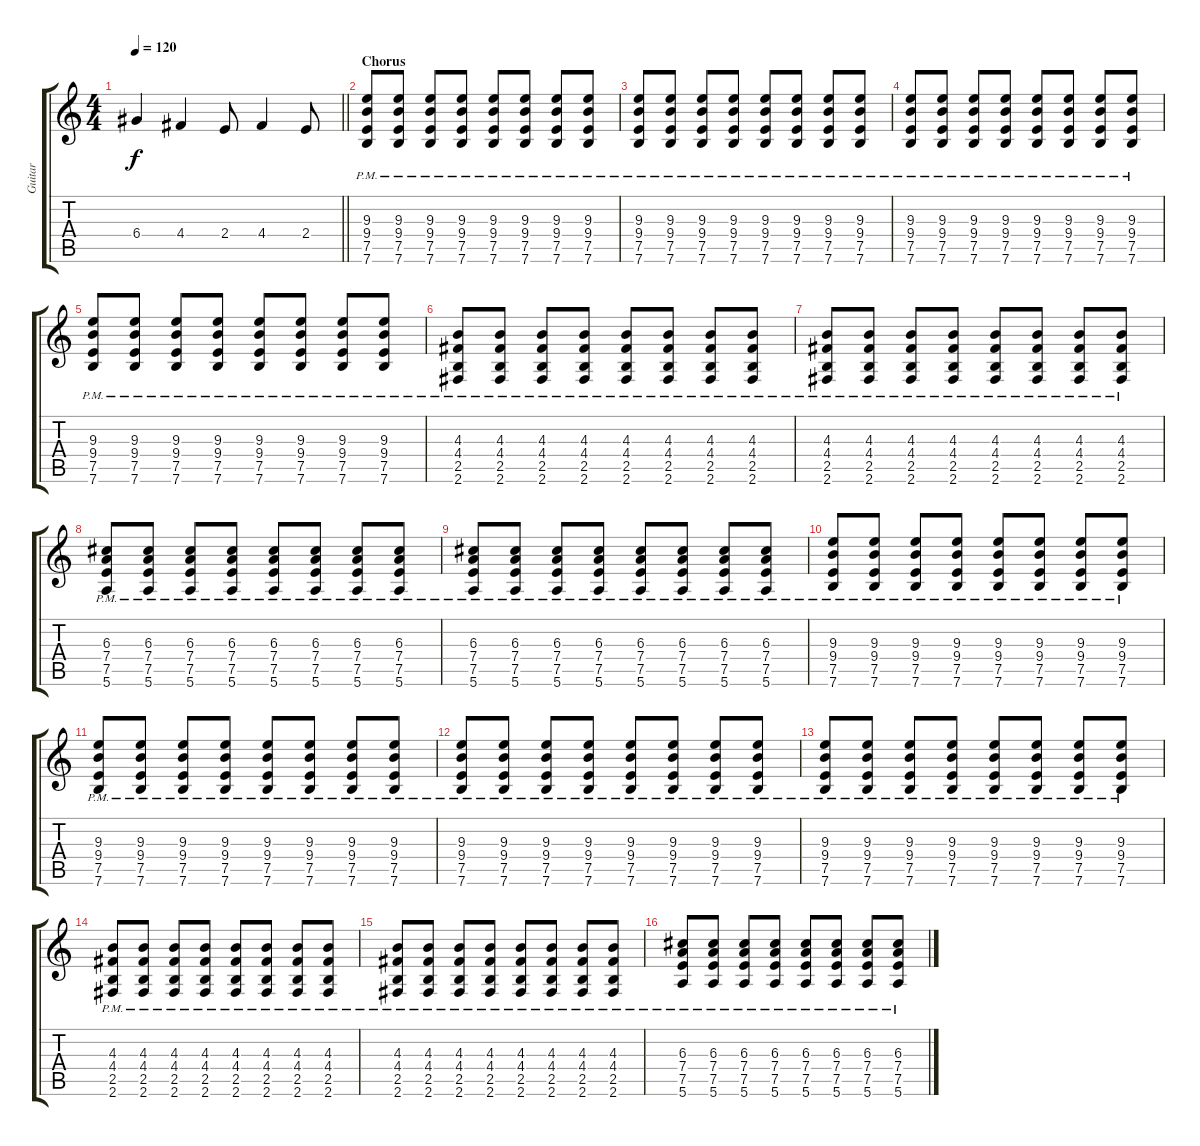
\track ("Guitar" "Guitar") {instrument overdrivenguitar}
\staff {score tabs}
\tuning (E4 B3 G3 D3 A2 E2) {hide}
\ts (4 4)
\tempo 120
\clef g2
\barLineRight lightlight
\ks c
6.4{t}.4{dy f} 4.4.4 2.4.8 4.4.4 2.4.8 |
\section ("" "Chorus")
(9.3{pm} 9.4{pm} 7.5{pm} 7.6{pm}).8{volume 6} (9.3{pm} 9.4{pm} 7.5{pm} 7.6{pm}).8 (9.3{pm} 9.4{pm} 7.5{pm} 7.6{pm}).8 (9.3{pm} 9.4{pm} 7.5{pm} 7.6{pm}).8 (9.3{pm} 9.4{pm} 7.5{pm} 7.6{pm}).8 (9.3{pm} 9.4{pm} 7.5{pm} 7.6{pm}).8 (9.3{pm} 9.4{pm} 7.5{pm} 7.6{pm}).8 (9.3{pm} 9.4{pm} 7.5{pm} 7.6{pm}).8 |
(9.3{pm} 9.4{pm} 7.5{pm} 7.6{pm}).8 (9.3{pm} 9.4{pm} 7.5{pm} 7.6{pm}).8 (9.3{pm} 9.4{pm} 7.5{pm} 7.6{pm}).8 (9.3{pm} 9.4{pm} 7.5{pm} 7.6{pm}).8 (9.3{pm} 9.4{pm} 7.5{pm} 7.6{pm}).8 (9.3{pm} 9.4{pm} 7.5{pm} 7.6{pm}).8 (9.3{pm} 9.4{pm} 7.5{pm} 7.6{pm}).8 (9.3{pm} 9.4{pm} 7.5{pm} 7.6{pm}).8 |
(9.3{pm} 9.4{pm} 7.5{pm} 7.6{pm}).8 (9.3{pm} 9.4{pm} 7.5{pm} 7.6{pm}).8 (9.3{pm} 9.4{pm} 7.5{pm} 7.6{pm}).8 (9.3{pm} 9.4{pm} 7.5{pm} 7.6{pm}).8 (9.3{pm} 9.4{pm} 7.5{pm} 7.6{pm}).8 (9.3{pm} 9.4{pm} 7.5{pm} 7.6{pm}).8 (9.3{pm} 9.4{pm} 7.5{pm} 7.6{pm}).8 (9.3{pm} 9.4{pm} 7.5{pm} 7.6{pm}).8 |
(9.3{pm} 9.4{pm} 7.5{pm} 7.6{pm}).8 (9.3{pm} 9.4{pm} 7.5{pm} 7.6{pm}).8 (9.3{pm} 9.4{pm} 7.5{pm} 7.6{pm}).8 (9.3{pm} 9.4{pm} 7.5{pm} 7.6{pm}).8 (9.3{pm} 9.4{pm} 7.5{pm} 7.6{pm}).8 (9.3{pm} 9.4{pm} 7.5{pm} 7.6{pm}).8 (9.3{pm} 9.4{pm} 7.5{pm} 7.6{pm}).8 (9.3{pm} 9.4{pm} 7.5{pm} 7.6{pm}).8 |
(4.3{pm} 4.4{pm} 2.5{pm} 2.6{pm}).8 (4.3{pm} 4.4{pm} 2.5{pm} 2.6{pm}).8 (4.3{pm} 4.4{pm} 2.5{pm} 2.6{pm}).8 (4.3{pm} 4.4{pm} 2.5{pm} 2.6{pm}).8 (4.3{pm} 4.4{pm} 2.5{pm} 2.6{pm}).8 (4.3{pm} 4.4{pm} 2.5{pm} 2.6{pm}).8 (4.3{pm} 4.4{pm} 2.5{pm} 2.6{pm}).8 (4.3{pm} 4.4{pm} 2.5{pm} 2.6{pm}).8 |
(4.3{pm} 4.4{pm} 2.5{pm} 2.6{pm}).8 (4.3{pm} 4.4{pm} 2.5{pm} 2.6{pm}).8 (4.3{pm} 4.4{pm} 2.5{pm} 2.6{pm}).8 (4.3{pm} 4.4{pm} 2.5{pm} 2.6{pm}).8 (4.3{pm} 4.4{pm} 2.5{pm} 2.6{pm}).8 (4.3{pm} 4.4{pm} 2.5{pm} 2.6{pm}).8 (4.3{pm} 4.4{pm} 2.5{pm} 2.6{pm}).8 (4.3{pm} 4.4{pm} 2.5{pm} 2.6{pm}).8 |
(6.3{pm} 7.4{pm} 7.5{pm} 5.6{pm}).8 (6.3{pm} 7.4{pm} 7.5{pm} 5.6{pm}).8 (6.3{pm} 7.4{pm} 7.5{pm} 5.6{pm}).8 (6.3{pm} 7.4{pm} 7.5{pm} 5.6{pm}).8 (6.3{pm} 7.4{pm} 7.5{pm} 5.6{pm}).8 (6.3{pm} 7.4{pm} 7.5{pm} 5.6{pm}).8 (6.3{pm} 7.4{pm} 7.5{pm} 5.6{pm}).8 (6.3{pm} 7.4{pm} 7.5{pm} 5.6{pm}).8 |
(6.3{pm} 7.4{pm} 7.5{pm} 5.6{pm}).8 (6.3{pm} 7.4{pm} 7.5{pm} 5.6{pm}).8 (6.3{pm} 7.4{pm} 7.5{pm} 5.6{pm}).8 (6.3{pm} 7.4{pm} 7.5{pm} 5.6{pm}).8 (6.3{pm} 7.4{pm} 7.5{pm} 5.6{pm}).8 (6.3{pm} 7.4{pm} 7.5{pm} 5.6{pm}).8 (6.3{pm} 7.4{pm} 7.5{pm} 5.6{pm}).8 (6.3{pm} 7.4{pm} 7.5{pm} 5.6{pm}).8 |
(9.3{pm} 9.4{pm} 7.5{pm} 7.6{pm}).8 (9.3{pm} 9.4{pm} 7.5{pm} 7.6{pm}).8 (9.3{pm} 9.4{pm} 7.5{pm} 7.6{pm}).8 (9.3{pm} 9.4{pm} 7.5{pm} 7.6{pm}).8 (9.3{pm} 9.4{pm} 7.5{pm} 7.6{pm}).8 (9.3{pm} 9.4{pm} 7.5{pm} 7.6{pm}).8 (9.3{pm} 9.4{pm} 7.5{pm} 7.6{pm}).8 (9.3{pm} 9.4{pm} 7.5{pm} 7.6{pm}).8 |
(9.3{pm} 9.4{pm} 7.5{pm} 7.6{pm}).8 (9.3{pm} 9.4{pm} 7.5{pm} 7.6{pm}).8 (9.3{pm} 9.4{pm} 7.5{pm} 7.6{pm}).8 (9.3{pm} 9.4{pm} 7.5{pm} 7.6{pm}).8 (9.3{pm} 9.4{pm} 7.5{pm} 7.6{pm}).8 (9.3{pm} 9.4{pm} 7.5{pm} 7.6{pm}).8 (9.3{pm} 9.4{pm} 7.5{pm} 7.6{pm}).8 (9.3{pm} 9.4{pm} 7.5{pm} 7.6{pm}).8 |
(9.3{pm} 9.4{pm} 7.5{pm} 7.6{pm}).8 (9.3{pm} 9.4{pm} 7.5{pm} 7.6{pm}).8 (9.3{pm} 9.4{pm} 7.5{pm} 7.6{pm}).8 (9.3{pm} 9.4{pm} 7.5{pm} 7.6{pm}).8 (9.3{pm} 9.4{pm} 7.5{pm} 7.6{pm}).8 (9.3{pm} 9.4{pm} 7.5{pm} 7.6{pm}).8 (9.3{pm} 9.4{pm} 7.5{pm} 7.6{pm}).8 (9.3{pm} 9.4{pm} 7.5{pm} 7.6{pm}).8 |
(9.3{pm} 9.4{pm} 7.5{pm} 7.6{pm}).8 (9.3{pm} 9.4{pm} 7.5{pm} 7.6{pm}).8 (9.3{pm} 9.4{pm} 7.5{pm} 7.6{pm}).8 (9.3{pm} 9.4{pm} 7.5{pm} 7.6{pm}).8 (9.3{pm} 9.4{pm} 7.5{pm} 7.6{pm}).8 (9.3{pm} 9.4{pm} 7.5{pm} 7.6{pm}).8 (9.3{pm} 9.4{pm} 7.5{pm} 7.6{pm}).8 (9.3{pm} 9.4{pm} 7.5{pm} 7.6{pm}).8 |
(4.3{pm} 4.4{pm} 2.5{pm} 2.6{pm}).8 (4.3{pm} 4.4{pm} 2.5{pm} 2.6{pm}).8 (4.3{pm} 4.4{pm} 2.5{pm} 2.6{pm}).8 (4.3{pm} 4.4{pm} 2.5{pm} 2.6{pm}).8 (4.3{pm} 4.4{pm} 2.5{pm} 2.6{pm}).8 (4.3{pm} 4.4{pm} 2.5{pm} 2.6{pm}).8 (4.3{pm} 4.4{pm} 2.5{pm} 2.6{pm}).8 (4.3{pm} 4.4{pm} 2.5{pm} 2.6{pm}).8 |
(4.3{pm} 4.4{pm} 2.5{pm} 2.6{pm}).8 (4.3{pm} 4.4{pm} 2.5{pm} 2.6{pm}).8 (4.3{pm} 4.4{pm} 2.5{pm} 2.6{pm}).8 (4.3{pm} 4.4{pm} 2.5{pm} 2.6{pm}).8 (4.3{pm} 4.4{pm} 2.5{pm} 2.6{pm}).8 (4.3{pm} 4.4{pm} 2.5{pm} 2.6{pm}).8 (4.3{pm} 4.4{pm} 2.5{pm} 2.6{pm}).8 (4.3{pm} 4.4{pm} 2.5{pm} 2.6{pm}).8 |
(6.3{pm} 7.4{pm} 7.5{pm} 5.6{pm}).8 (6.3{pm} 7.4{pm} 7.5{pm} 5.6{pm}).8 (6.3{pm} 7.4{pm} 7.5{pm} 5.6{pm}).8 (6.3{pm} 7.4{pm} 7.5{pm} 5.6{pm}).8 (6.3{pm} 7.4{pm} 7.5{pm} 5.6{pm}).8 (6.3{pm} 7.4{pm} 7.5{pm} 5.6{pm}).8 (6.3{pm} 7.4{pm} 7.5{pm} 5.6{pm}).8 (6.3{pm} 7.4{pm} 7.5{pm} 5.6{pm}).8
